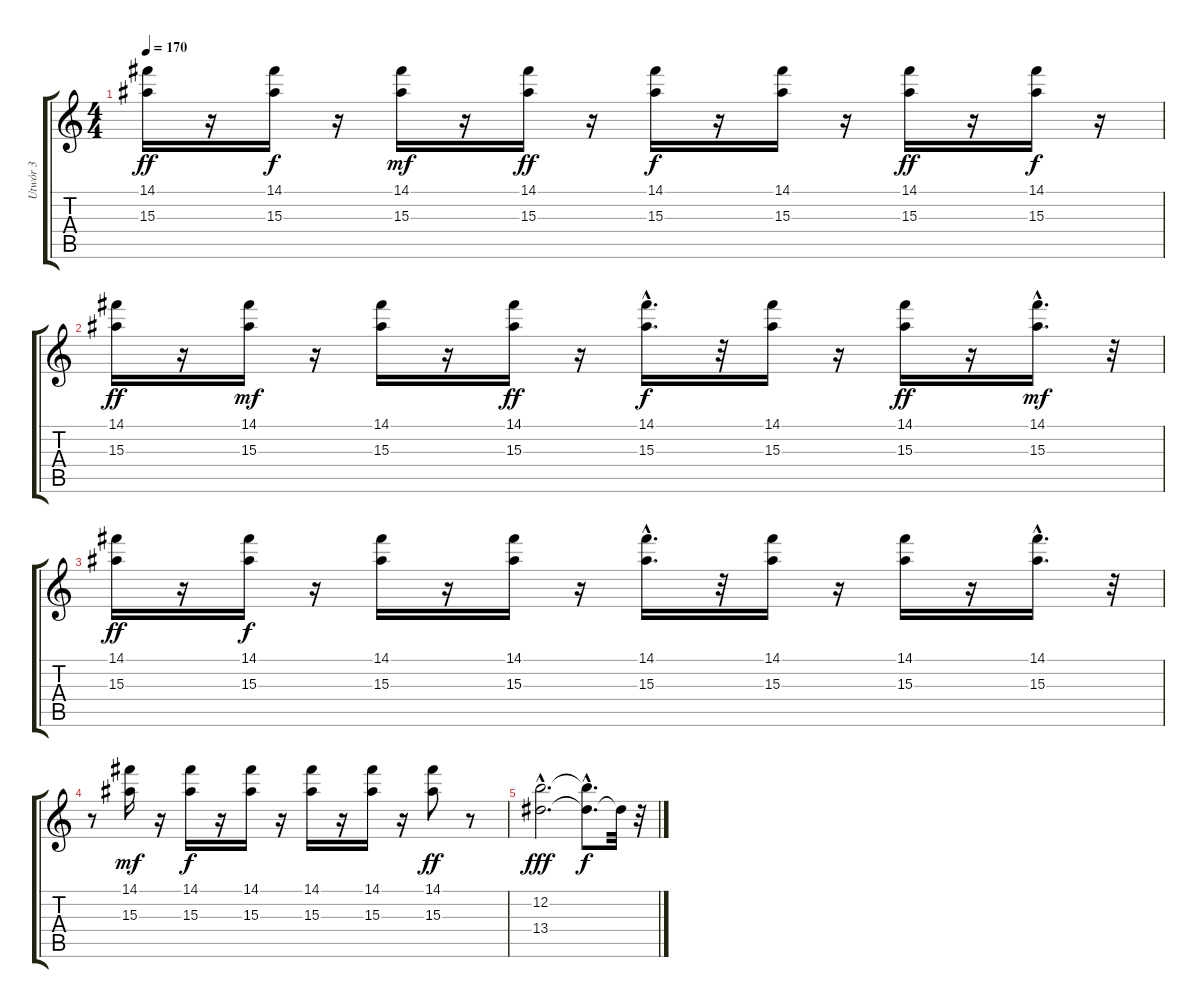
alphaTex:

\track ("Utwór 3" "Utwór 3") {instrument distortionguitar}
\staff {score tabs}
\tuning (E4 B3 G3 D3 A2 E2) {hide}
\ts (4 4)
\tempo 170
\clef g2
\ks c
(14.1 15.3).16{dy ff} r.16 (14.1 15.3).16{dy f} r.16 (14.1 15.3).16{dy mf} r.16 (14.1 15.3).16{dy ff} r.16 (14.1 15.3).16{dy f} r.16 (14.1 15.3).16 r.16 (14.1 15.3).16{dy ff} r.16 (14.1 15.3).16{dy f} r.16 |
(14.1 15.3).16{dy ff} r.16 (14.1 15.3).16{dy mf} r.16 (14.1 15.3).16 r.16 (14.1 15.3).16{dy ff} r.16 (14.1{hac} 15.3).16{d dy f} r.32 (14.1 15.3).16 r.16 (14.1 15.3).16{dy ff} r.16 (14.1{hac} 15.3).16{d dy mf} r.32 |
(14.1 15.3).16{dy ff} r.16 (14.1 15.3).16{dy f} r.16 (14.1 15.3).16 r.16 (14.1 15.3).16 r.16 (14.1{hac} 15.3).16{d} r.32 (14.1 15.3).16 r.16 (14.1 15.3).16 r.16 (14.1{hac} 15.3{hac}).16{d} r.32 |
r.8 (14.1 15.3).16{dy mf} r.16 (14.1 15.3).16{dy f} r.16 (14.1 15.3).16 r.16 (14.1 15.3).16 r.16 (14.1 15.3).16 r.16 (14.1 15.3).8{dy ff} r.8 |
(12.2{hac} 13.4{hac}).2{d dy fff} (12.2{hac t} 13.4{hac t}).8{d dy f} 13.4{t}.32 r.32
